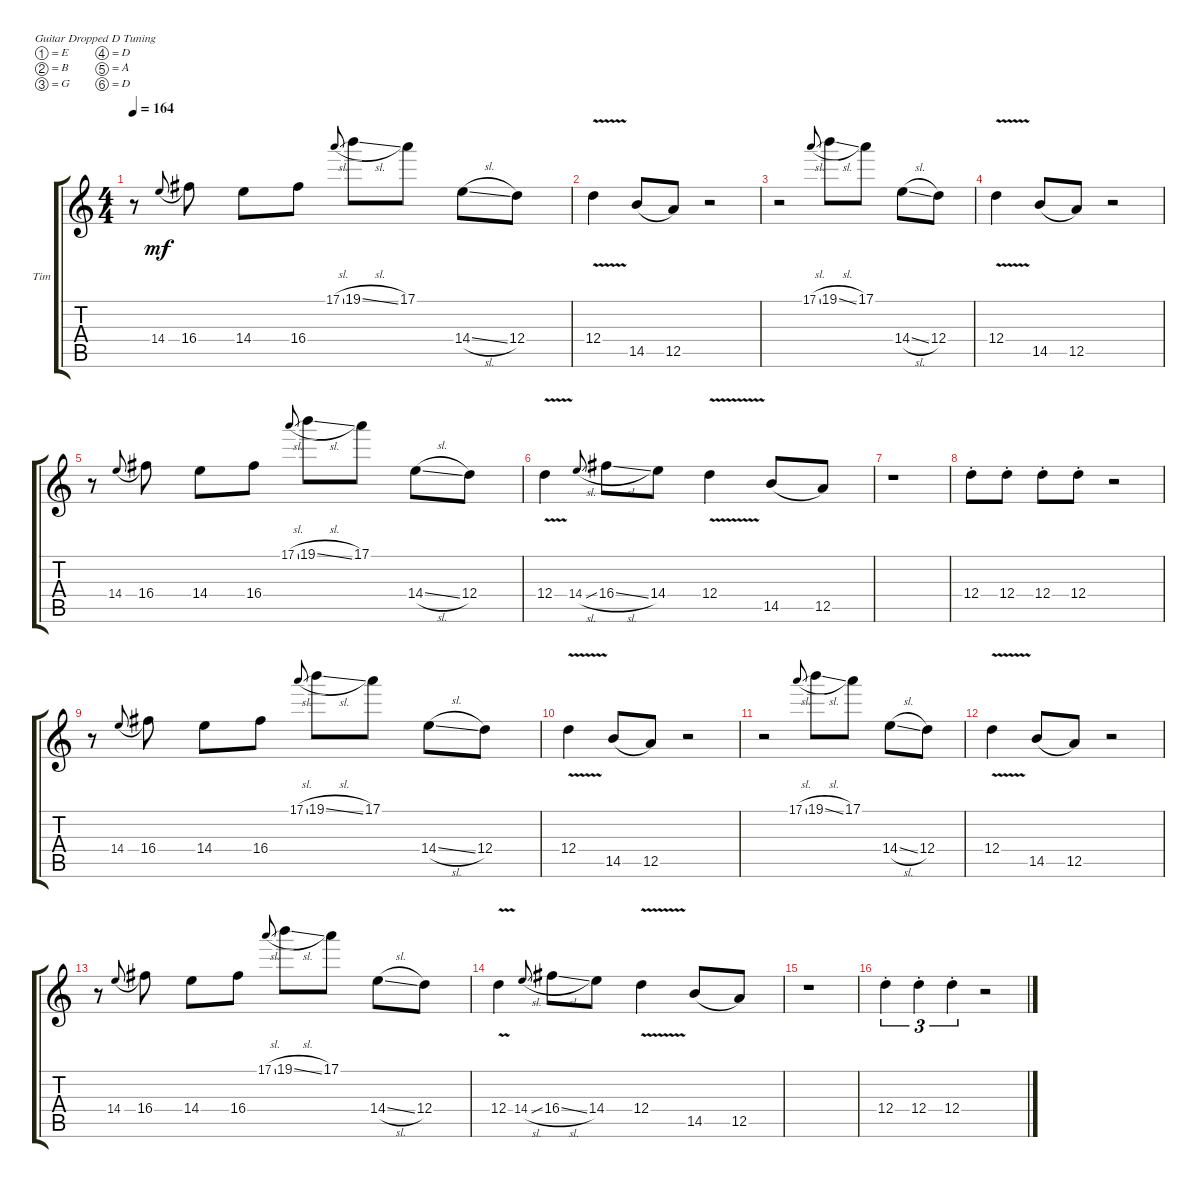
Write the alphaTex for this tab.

\defaultSystemsLayout 4
\bracketExtendMode groupsimilarinstruments
\firstSystemTrackNameOrientation horizontal
\otherSystemsTrackNameOrientation horizontal
\track ("Tim" "Tim") {instrument electricguitarclean}
\staff {score tabs}
\tuning (E4 B3 G3 D3 A2 D2)
\ts (4 4)
\scale
0.509509
\tempo 164
\accidentals auto
\clef g2
\ottava regular
\simile none
\ks c
r.8{dy mf} 14.4.8{gr onbeat legatoorigin} 16.4.8 14.4.8 16.4.8 17.1{sl}.8{gr onbeat} 19.1{sl}.8 17.1.8 14.4{sl}.8 12.4.8 |
\scale
0.490375 12.4{v}.4 14.5.8{legatoorigin} 12.5.8 r.2 |
\scale
0.51284 r.2 17.1{sl}.8{gr onbeat} 19.1{sl}.8 17.1.8 14.4{sl}.8 12.4.8 |
\scale
0.486845 12.4{v}.4 14.5.8{legatoorigin} 12.5.8 r.2 |
\scale
0.507364 r.8 14.4.8{gr onbeat legatoorigin} 16.4.8 14.4.8 16.4.8 17.1{sl}.8{gr onbeat} 19.1{sl}.8 17.1.8 14.4{sl}.8 12.4.8 |
\scale
0.491756 12.4{v}.4 14.4{sl}.8{gr onbeat} 16.4{sl}.8 14.4.8 12.4{v}.4 14.5.8{legatoorigin} 12.5.8 |
\scale
0.522207 r.1 |
\scale
0.477718 12.4{st}.8 12.4{st}.8 12.4{st}.8 12.4{st}.8 r.2 |
\scale
0.515218 r.8 14.4.8{gr onbeat legatoorigin} 16.4.8 14.4.8 16.4.8 17.1{sl}.8{gr onbeat} 19.1{sl}.8 17.1.8 14.4{sl}.8 12.4.8 |
\scale
0.484672 12.4{v}.4 14.5.8{legatoorigin} 12.5.8 r.2 |
\scale
0.511411 r.2 17.1{sl}.8{gr onbeat} 19.1{sl}.8 17.1.8 14.4{sl}.8 12.4.8 |
\scale
0.488269 12.4{v}.4 14.5.8{legatoorigin} 12.5.8 r.2 |
\scale
0.511651 r.8 14.4.8{gr onbeat legatoorigin} 16.4.8 14.4.8 16.4.8 17.1{sl}.8{gr onbeat} 19.1{sl}.8 17.1.8 14.4{sl}.8 12.4.8 |
\scale
0.487492 12.4{v}.4 14.4{sl}.8{gr onbeat} 16.4{sl}.8 14.4.8 12.4{v}.4 14.5.8{legatoorigin} 12.5.8 |
\scale
0.502732 r.1 |
\scale
0.496761 12.4{st}.4{tu (3 2)} 12.4{st}.4{tu (3 2)} 12.4{st}.4{tu (3 2)} r.2
